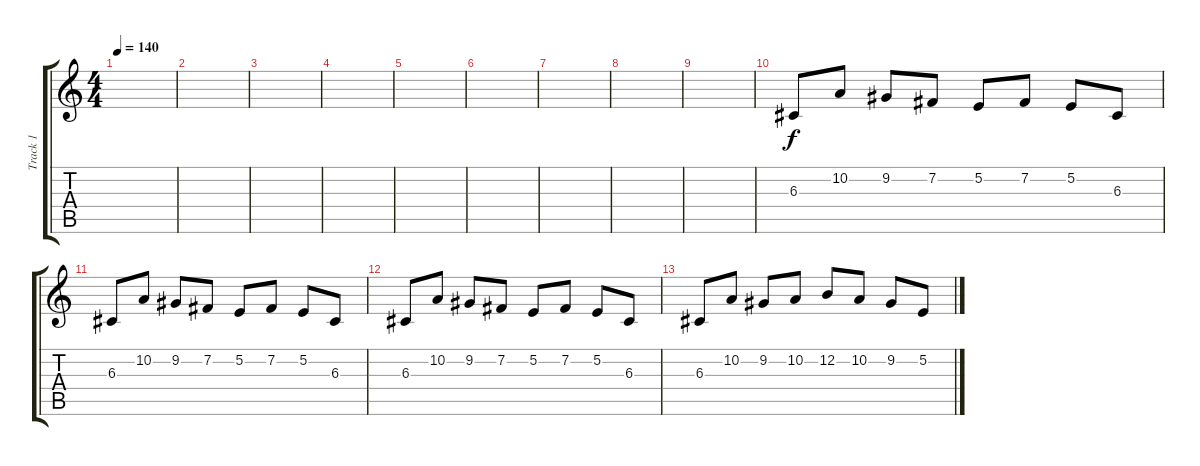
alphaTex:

\track ("Track 1" "Track 1") {instrument honkytonkpiano}
\staff {score tabs}
\tuning (E4 B3 G3 D3 A2 E2) {hide}
\ts (4 4)
\tempo 140
\clef g2
\ks c
|
|
|
|
|
|
|
|
|
6.3.8 10.2.8 9.2.8 7.2.8 5.2.8 7.2.8 5.2.8 6.3.8 |
6.3.8 10.2.8 9.2.8 7.2.8 5.2.8 7.2.8 5.2.8 6.3.8 |
6.3.8 10.2.8 9.2.8 7.2.8 5.2.8 7.2.8 5.2.8 6.3.8 |
6.3.8 10.2.8 9.2.8 10.2.8 12.2.8 10.2.8 9.2.8 5.2.8
